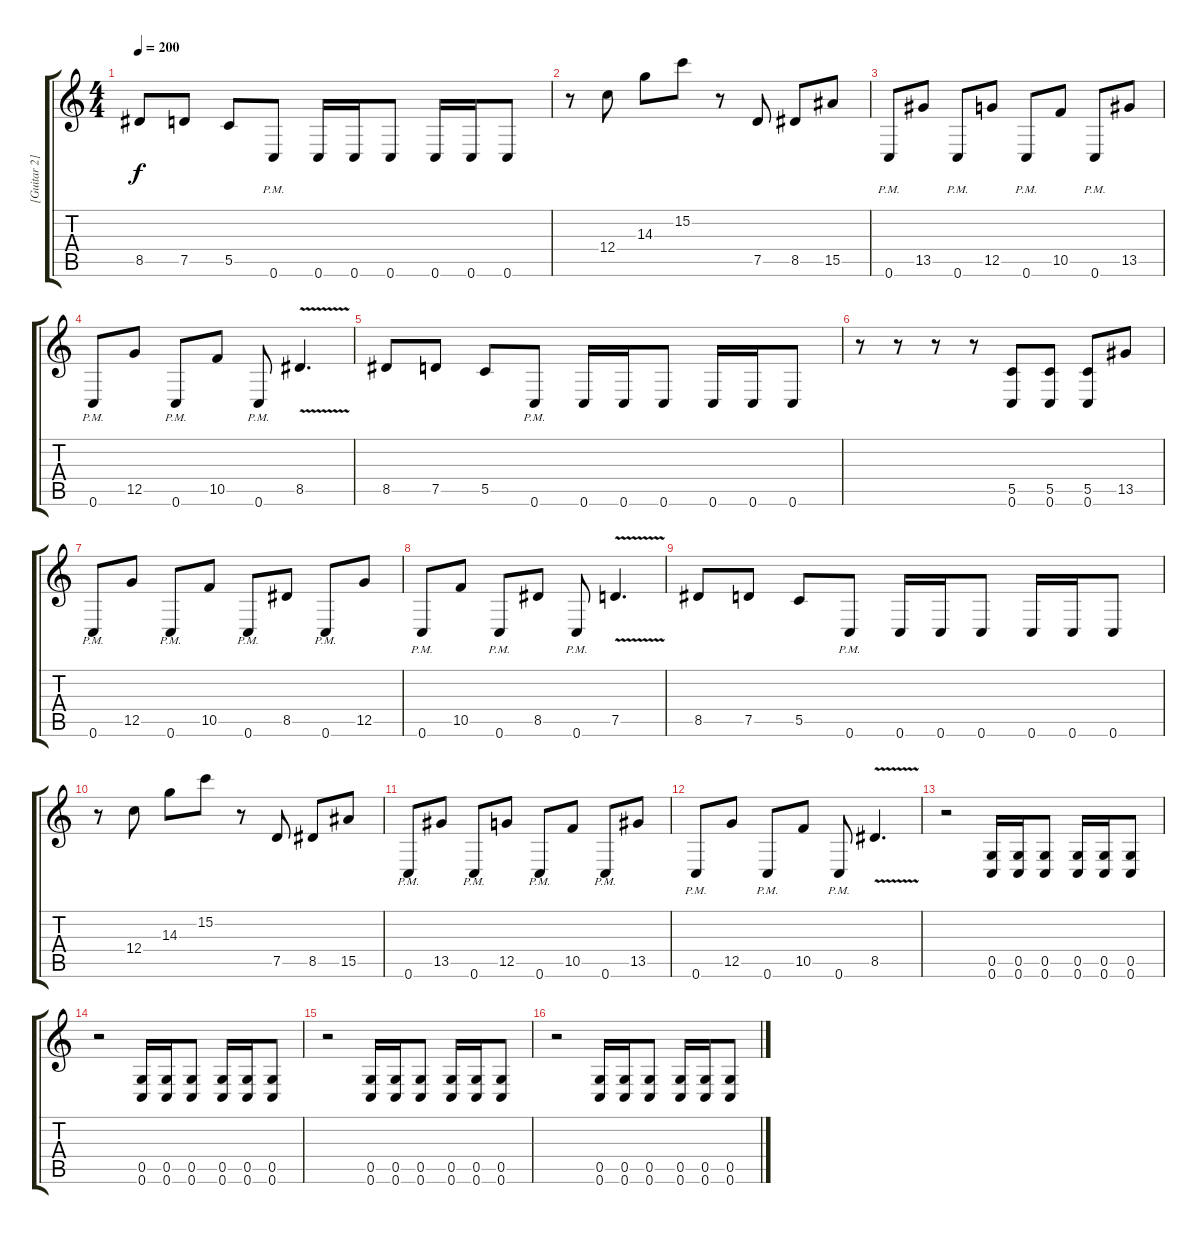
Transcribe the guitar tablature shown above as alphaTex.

\track ("[Guitar 2]" "[Guitar 2]") {instrument distortionguitar}
\staff {score tabs}
\tuning (D4 A3 F3 C3 G2 C2) {hide}
\ts (4 4)
\tempo 200
\clef g2
\ks c
8.5.8{dy f} 7.5.8 5.5.8 0.6{pm}.8 0.6.16 0.6.16 0.6.8 0.6.16 0.6.16 0.6.8 |
r.8 12.4.8{instrument electricguitarclean} 14.3.8 15.2.8 r.8 7.5.8{instrument distortionguitar} 8.5.8 15.5.8 |
0.6{pm}.8 13.5.8 0.6{pm}.8 12.5.8 0.6{pm}.8 10.5.8 0.6{pm}.8 13.5.8 |
0.6{pm}.8 12.5.8 0.6{pm}.8 10.5.8 0.6{pm}.8 8.5{v}.4{d} |
8.5.8 7.5.8 5.5.8 0.6{pm}.8 0.6.16 0.6.16 0.6.8 0.6.16 0.6.16 0.6.8 |
r.8 r.8 r.8 r.8 (5.5 0.6).8 (5.5 0.6).8 (5.5 0.6).8 13.5.8 |
0.6{pm}.8 12.5.8 0.6{pm}.8 10.5.8 0.6{pm}.8 8.5.8 0.6{pm}.8 12.5.8 |
0.6{pm}.8 10.5.8 0.6{pm}.8 8.5.8 0.6{pm}.8 7.5{v}.4{d} |
8.5.8 7.5.8 5.5.8 0.6{pm}.8 0.6.16 0.6.16 0.6.8 0.6.16 0.6.16 0.6.8 |
r.8 12.4.8{instrument electricguitarclean} 14.3.8 15.2.8 r.8 7.5.8{volume 16 instrument distortionguitar} 8.5.8 15.5.8 |
0.6{pm}.8 13.5.8 0.6{pm}.8 12.5.8 0.6{pm}.8 10.5.8 0.6{pm}.8 13.5.8 |
0.6{pm}.8 12.5.8 0.6{pm}.8 10.5.8 0.6{pm}.8 8.5{v}.4{d} |
r.2 (0.5 0.6).16 (0.5 0.6).16 (0.5 0.6).8 (0.5 0.6).16 (0.5 0.6).16 (0.5 0.6).8 |
r.2 (0.5 0.6).16 (0.5 0.6).16 (0.5 0.6).8 (0.5 0.6).16 (0.5 0.6).16 (0.5 0.6).8 |
r.2 (0.5 0.6).16 (0.5 0.6).16 (0.5 0.6).8 (0.5 0.6).16 (0.5 0.6).16 (0.5 0.6).8 |
r.2 (0.5 0.6).16 (0.5 0.6).16 (0.5 0.6).8 (0.5 0.6).16 (0.5 0.6).16 (0.5 0.6).8
